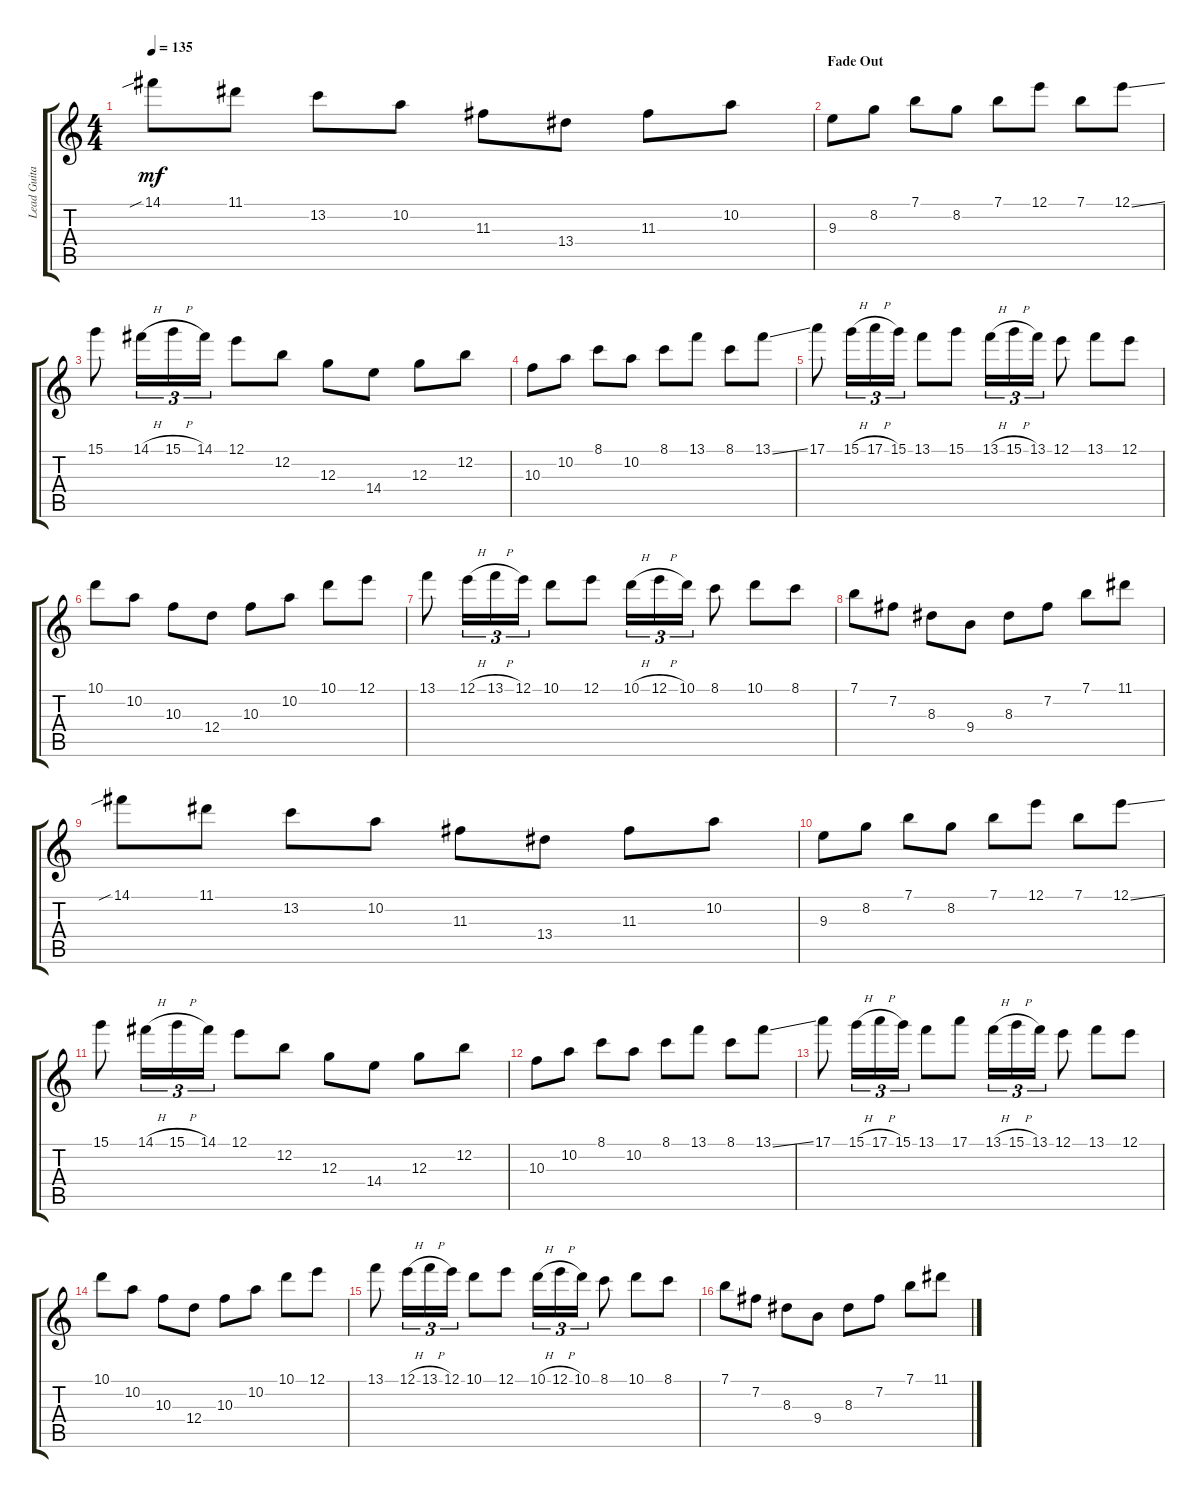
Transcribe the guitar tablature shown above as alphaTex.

\track ("Lead Guitar (L)" "Lead Guita") {instrument acousticguitarnylon}
\staff {score tabs}
\tuning (E4 B3 G3 D3 A2 D2) {hide}
\ts (4 4)
\tempo 135
\clef g2
\ks c
14.1{sib}.8{dy mf} 11.1.8 13.2.8 10.2.8 11.3.8 13.4.8 11.3.8 10.2.8 |
\section ("" "Fade Out")
9.3.8{volume 10} 8.2.8 7.1.8 8.2.8 7.1.8 12.1.8 7.1.8 12.1{ss}.8 |
15.1.8 14.1{h}.16{tu (3 2)} 15.1{h}.16{tu (3 2)} 14.1.16{tu (3 2)} 12.1.8 12.2.8 12.3.8 14.4.8 12.3.8 12.2.8 |
10.3.8 10.2.8 8.1.8 10.2.8 8.1.8 13.1.8 8.1.8 13.1{ss}.8 |
17.1.8 15.1{h}.16{tu (3 2)} 17.1{h}.16{tu (3 2)} 15.1.16{tu (3 2)} 13.1.8 15.1.8 13.1{h}.16{tu (3 2)} 15.1{h}.16{tu (3 2)} 13.1.16{tu (3 2)} 12.1.8 13.1.8 12.1.8 |
10.1.8{volume 9} 10.2.8 10.3.8 12.4.8 10.3.8 10.2.8 10.1.8 12.1.8 |
13.1.8 12.1{h}.16{tu (3 2)} 13.1{h}.16{tu (3 2)} 12.1.16{tu (3 2)} 10.1.8 12.1.8 10.1{h}.16{tu (3 2)} 12.1{h}.16{tu (3 2)} 10.1.16{tu (3 2)} 8.1.8 10.1.8 8.1.8 |
7.1.8 7.2.8 8.3.8 9.4.8 8.3.8 7.2.8 7.1.8 11.1.8 |
14.1{sib}.8 11.1.8 13.2.8 10.2.8 11.3.8 13.4.8 11.3.8 10.2.8 |
9.3.8{volume 7} 8.2.8 7.1.8 8.2.8 7.1.8 12.1.8 7.1.8 12.1{ss}.8 |
15.1.8 14.1{h}.16{tu (3 2)} 15.1{h}.16{tu (3 2)} 14.1.16{tu (3 2)} 12.1.8 12.2.8 12.3.8 14.4.8 12.3.8 12.2.8 |
10.3.8 10.2.8 8.1.8 10.2.8 8.1.8 13.1.8 8.1.8 13.1{ss}.8 |
17.1.8 15.1{h}.16{tu (3 2)} 17.1{h}.16{tu (3 2)} 15.1.16{tu (3 2)} 13.1.8 17.1.8 13.1{h}.16{tu (3 2)} 15.1{h}.16{tu (3 2)} 13.1.16{tu (3 2)} 12.1.8 13.1.8 12.1.8 |
10.1.8{volume 5} 10.2.8 10.3.8 12.4.8 10.3.8 10.2.8 10.1.8 12.1.8 |
13.1.8 12.1{h}.16{tu (3 2)} 13.1{h}.16{tu (3 2)} 12.1.16{tu (3 2)} 10.1.8 12.1.8 10.1{h}.16{tu (3 2)} 12.1{h}.16{tu (3 2)} 10.1.16{tu (3 2)} 8.1.8 10.1.8 8.1.8 |
7.1.8 7.2.8{volume 3} 8.3.8 9.4.8 8.3.8 7.2.8 7.1.8 11.1.8
